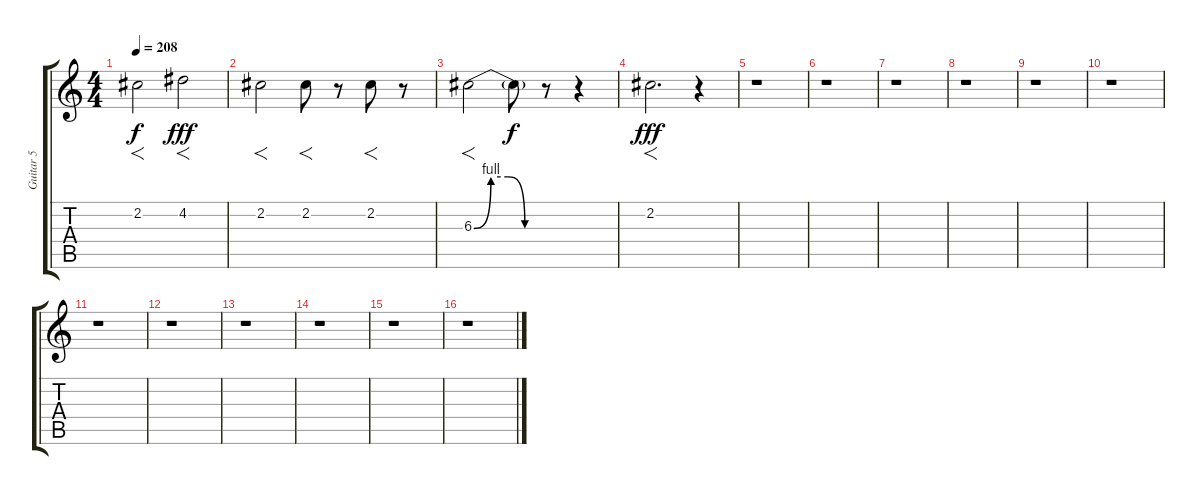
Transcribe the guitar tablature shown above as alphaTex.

\track ("Guitar 5" "Guitar 5") {instrument distortionguitar}
\staff {score tabs}
\tuning (E4 B3 G3 D3 A2 E2) {hide}
\ts (4 4)
\tempo 208
\clef g2
\ks c
2.2{t}.2{f dy f} 4.2.2{f dy fff} |
2.2.2{f} 2.2.8{f} r.8 2.2.8{f} r.8 |
6.3{be (custom 0 0 15 4 30 4 45 0 60 0)}.2{f} 6.3{t}.8{dy f} r.8 r.4 |
2.2.2{f d dy fff} r.4 |
r.1 |
r.1 |
r.1 |
r.1 |
r.1 |
r.1 |
r.1 |
r.1 |
r.1 |
r.1 |
r.1 |
r.1
